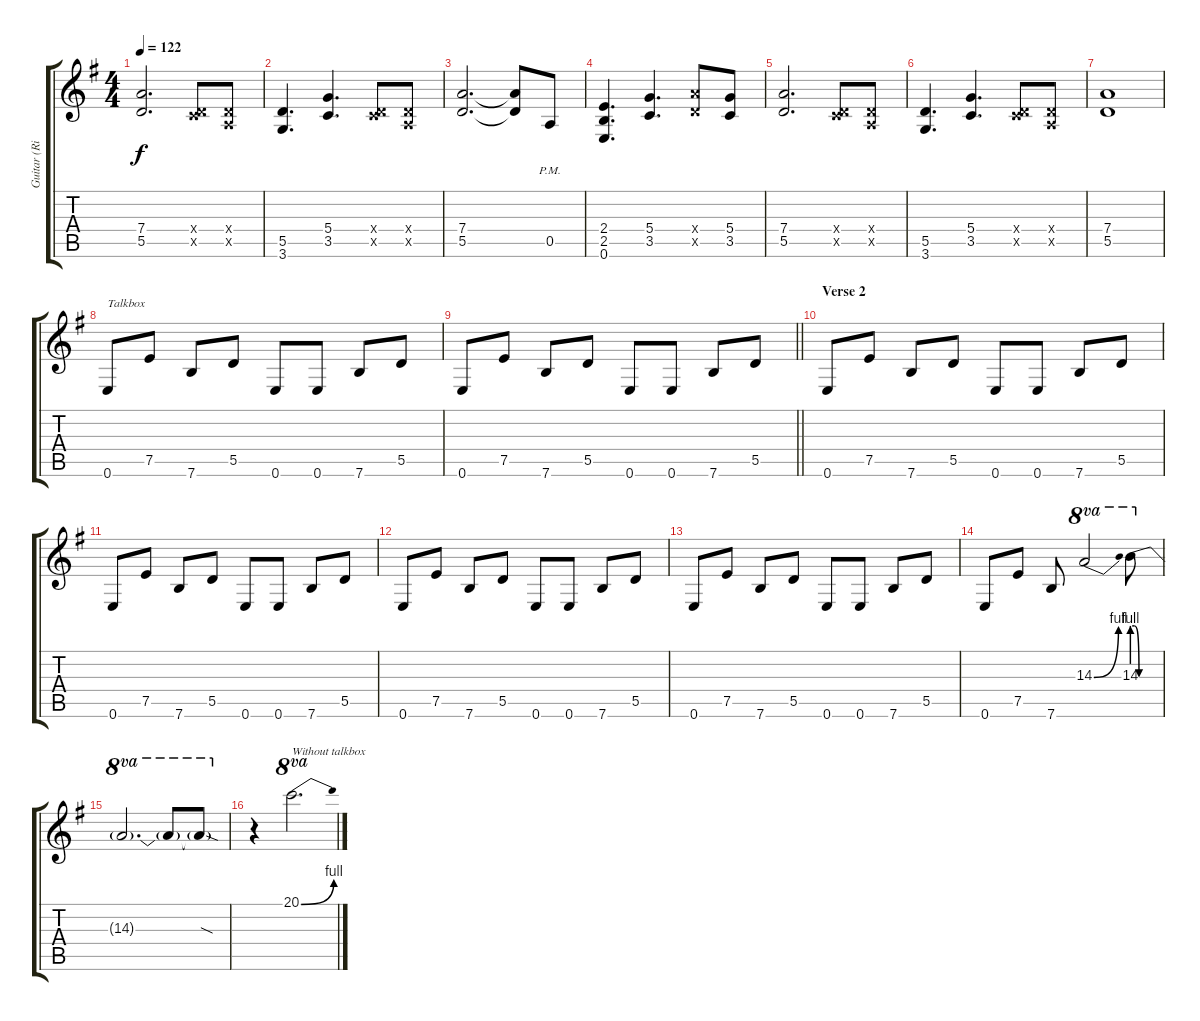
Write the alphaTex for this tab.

\track ("Guitar (Richie Sambora)" "Guitar (Ri") {instrument distortionguitar}
\staff {score tabs}
\tuning (E4 B3 G3 D3 A2 E2) {hide}
\ts (4 4)
\tempo 122
\clef g2
\ks eminor
(7.4 5.5).2{d dy f} (0.4{x} 3.5{x}).8 (0.4{x} 0.5{x}).8 |
(5.5 3.6).4{d} (5.4 3.5).4{d} (0.4{x} 3.5{x}).8 (0.4{x} 0.5{x}).8 |
(7.4 5.5).2{d} (7.4{t} 5.5{t}).8 0.5{pm}.8 |
(2.4 2.5 0.6).4{d} (5.4 3.5).4{d} (7.4{x} 5.5{x}).8 (5.4 3.5).8 |
(7.4 5.5).2{d} (0.4{x} 3.5{x}).8 (0.4{x} 0.5{x}).8 |
(5.5 3.6).4{d} (5.4 3.5).4{d} (0.4{x} 3.5{x}).8 (0.4{x} 0.5{x}).8 |
(7.4 5.5).1 |
0.6.8{txt "Talkbox" instrument lead6voice} 7.5.8 7.6.8 5.5.8 0.6.8 0.6.8 7.6.8 5.5.8 |
\barLineRight lightlight
0.6.8 7.5.8 7.6.8 5.5.8 0.6.8 0.6.8 7.6.8 5.5.8 |
\section ("" "Verse 2")
0.6.8 7.5.8 7.6.8 5.5.8 0.6.8 0.6.8 7.6.8 5.5.8 |
0.6.8 7.5.8 7.6.8 5.5.8 0.6.8 0.6.8 7.6.8 5.5.8 |
0.6.8 7.5.8 7.6.8 5.5.8 0.6.8 0.6.8 7.6.8 5.5.8 |
0.6.8 7.5.8 7.6.8 5.5.8 0.6.8 0.6.8 7.6.8 5.5.8 |
0.6.8 7.5.8 7.6.8 14.3{be (bend 0 0 60 4)}.2{ot 8va} 14.3{be (custom 0 4 5 4 15 0 60 0)}.8{ot 8va} |
14.3{t}.2{d ot 8va} 14.3{t}.8{ot 8va} 14.3{sod t}.8{ot 8va} |
r.4 20.1{be (bend 0 0 60 4)}.2{d ot 8va txt "Without talkbox" instrument distortionguitar}
